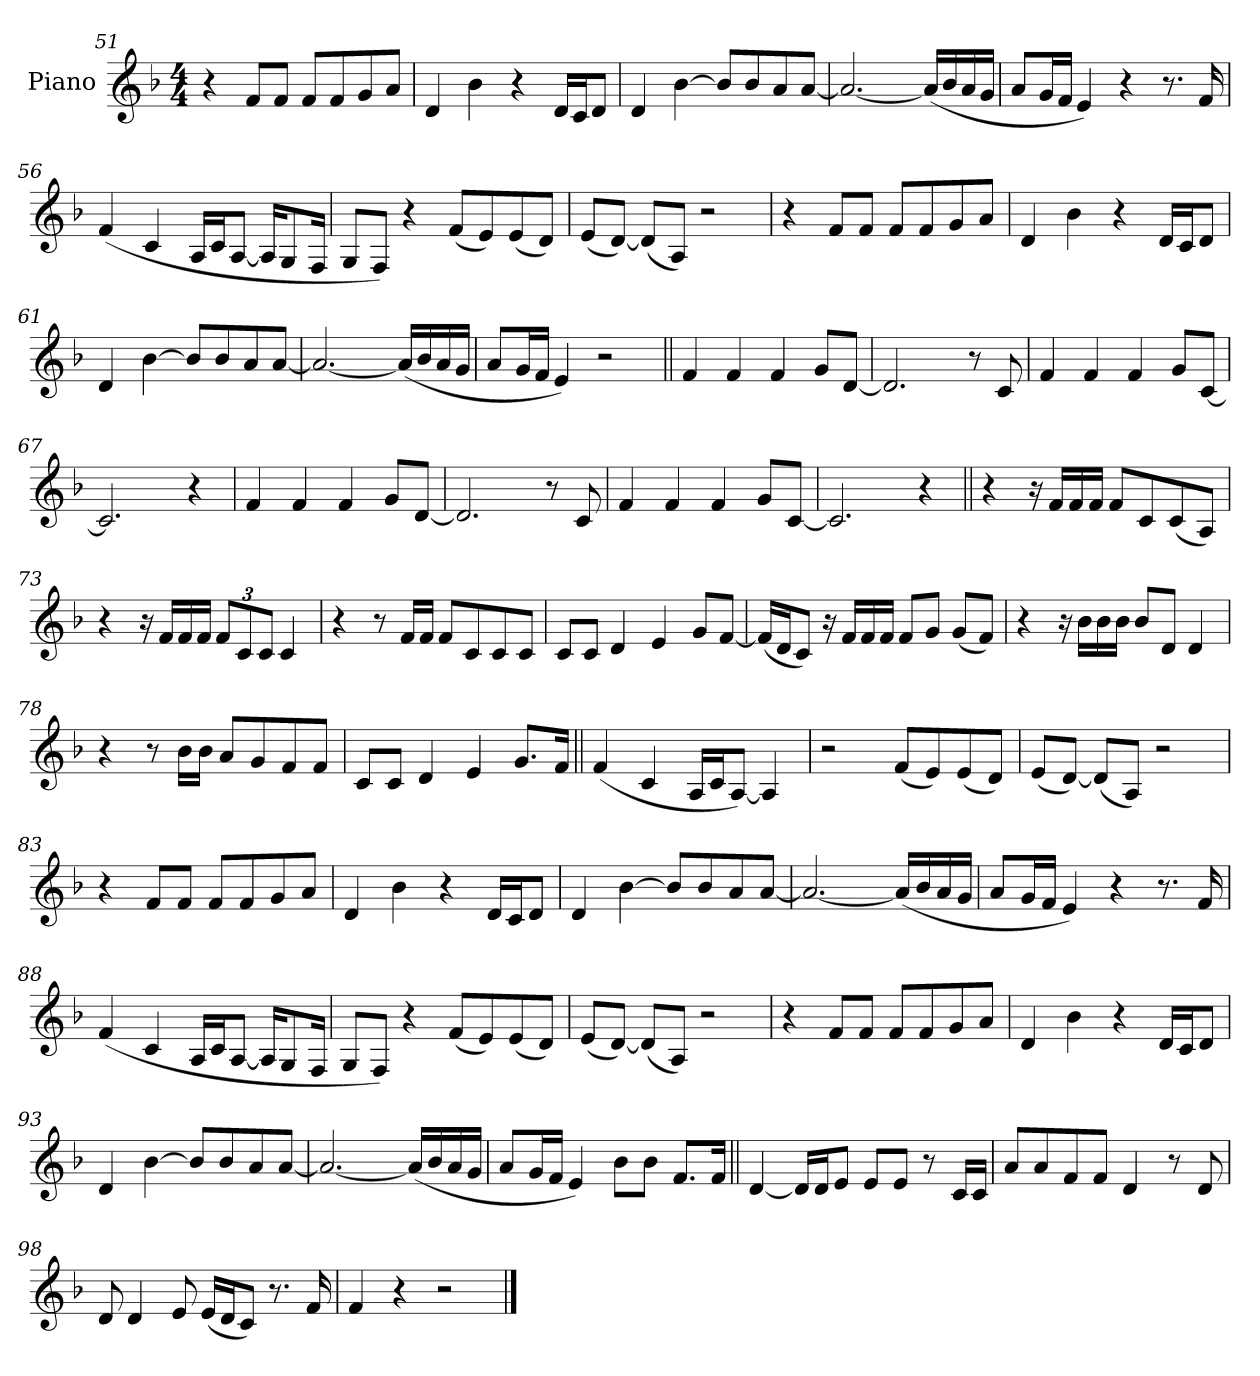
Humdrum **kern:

**kern
*part1
*staff1
*I"Piano
*I'Pno.
*clefG2
*k[b-]
*M4/4
=51
4r
8fL
8fJ
8fL
8f
8g
8aJ
=52
4d
4b-
4r
16dLL
16cJ
8dJ
=53
4d
[4b-
8b-L]
8b-
8a
[8aJ
=54
2.a_
(<16aLL]
16b-
16a
16gJJ
=55
8aL
16gL
16fJJ
4e)
4r
8.r
16f
=56
(>4f
4c
16ALL
16cJ
[8AJ
16AKL]
8G
16FJk
=57
8GL
8FJ)
4r
(<8fL
8e)
(<8e
8dJ)
=58
(<8eL
[8dJ)
(<8dL]
8AJ)
2r
=59
4r
8fL
8fJ
8fL
8f
8g
8aJ
=60
4d
4b-
4r
16dLL
16cJ
8dJ
=61
4d
[4b-
8b-L]
8b-
8a
[8aJ
=62
2.a_
(<16aLL]
16b-
16a
16gJJ
=63
8aL
16gL
16fJJ
4e)
2r
=64||
4f
4f
4f
8gL
[8dJ
=65
2.d]
8r
8c
=66
4f
4f
4f
8gL
[8cJ
=67
2.c]
4r
=68
4f
4f
4f
8gL
[8dJ
=69
2.d]
8r
8c
=70
4f
4f
4f
8gL
[8cJ
=71
2.c]
4r
=72||
4r
16r
16fLL
16f
16fJJ
8fL
8c
(<8c
8AJ)
=73
4r
16r
16fLL
16f
16fJJ
*Xbrackettup
12fL
12c
12cJ
4c
=74
4r
8r
16fLL
16fJJ
8fL
8c
8c
8cJ
=75
8cL
8cJ
4d
4e
8gL
[8fJ
=76
(<16fLL]
16dJ
8cJ)
16r
16fLL
16f
16fJJ
8fL
8gJ
(<8gL
8fJ)
=77
4r
16r
16b-LL
16b-
16b-JJ
8b-L
8dJ
4d
=78
4r
8r
16b-LL
16b-JJ
8aL
8g
8f
8fJ
=79
8cL
8cJ
4d
4e
8.gL
16fJk
=80||
(<4f
4c
16ALL
16cJ
[8AJ)
4A]
=81
2r
(<8fL
8e)
(<8e
8dJ)
=82
(<8eL
[8dJ)
(<8dL]
8AJ)
2r
=83
4r
8fL
8fJ
8fL
8f
8g
8aJ
=84
4d
4b-
4r
16dLL
16cJ
8dJ
=85
4d
[4b-
8b-L]
8b-
8a
[8aJ
=86
2.a_
(<16aLL]
16b-
16a
16gJJ
=87
8aL
16gL
16fJJ
4e)
4r
8.r
16f
=88
(>4f
4c
16ALL
16cJ
[8AJ
16AKL]
8G
16FJk
=89
8GL
8FJ)
4r
(<8fL
8e)
(<8e
8dJ)
=90
(<8eL
[8dJ)
(<8dL]
8AJ)
2r
=91
4r
8fL
8fJ
8fL
8f
8g
8aJ
=92
4d
4b-
4r
16dLL
16cJ
8dJ
=93
4d
[4b-
8b-L]
8b-
8a
[8aJ
=94
2.a_
(<16aLL]
16b-
16a
16gJJ
=95
8aL
16gL
16fJJ
4e)
8b-L
8b-J
8.fL
16fJk
=96||
[4d
16dLL]
16dJ
8eJ
8eL
8eJ
8r
16cLL
16cJJ
=97
8aL
8a
8f
8fJ
4d
8r
8d
=98
8d
4d
8e
(<16eLL
16dJ
8cJ)
8.r
16f
=99
4f
4r
2r
==
*-
